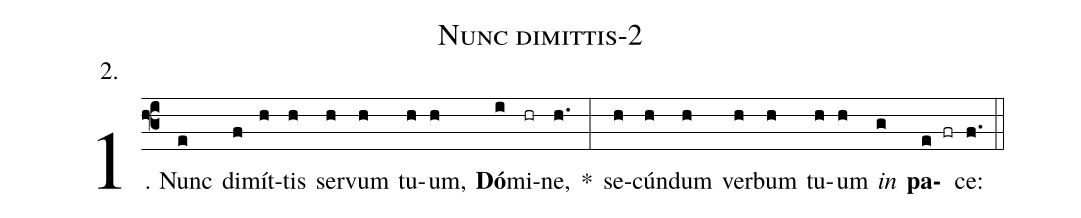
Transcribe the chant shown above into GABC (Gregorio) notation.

name: Nunc dimittis-2;
annotation: 2.;
%%
(f3)1. Nunc(e) di(f)mít(h)tis(h) ser(h)vum(h) tu(h)um,(h) <b>Dó</b>(i)mi(hr)ne,(h.) *(:) se(h)cún(h)dum(h) ver(h)bum(h) tu(h)um(h) <i>in</i>(g) <b>pa</b>(e fr)ce:(f.) (::)
